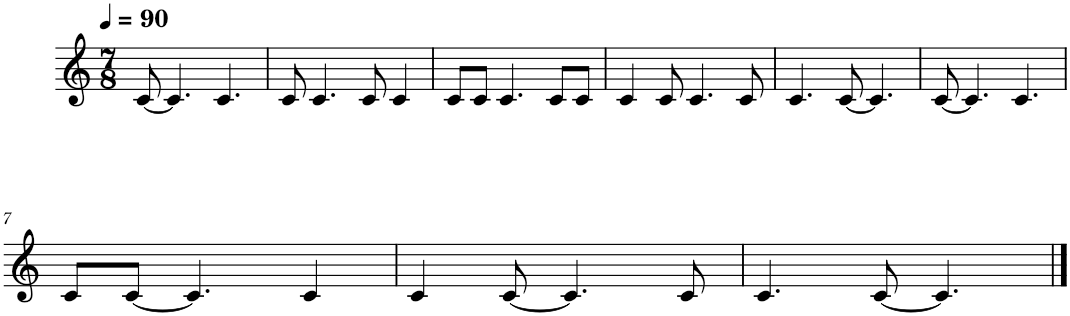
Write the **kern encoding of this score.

**kern
*part1
*staff1
*I"Piano
*I'Pno.
*clefG2
*k[]
*M7/8
*MM90
=1
[8c/
4.c/]
4.c/
=2
8c/
4.c/
8c/
4c/
=3
8c/L
8c/J
4.c/
8c/L
8c/J
=4
4c/
8c/
4.c/
8c/
=5
4.c/
[8c/
4.c/]
=6
[8c/
4.c/]
4.c/
!!LO:LB:g=z
=7
8c/L
[8c/J
4.c/]
4c/
=8
4c/
[8c/
4.c/]
8c/
=9
4.c/
[8c/
4.c/]
==
*-
